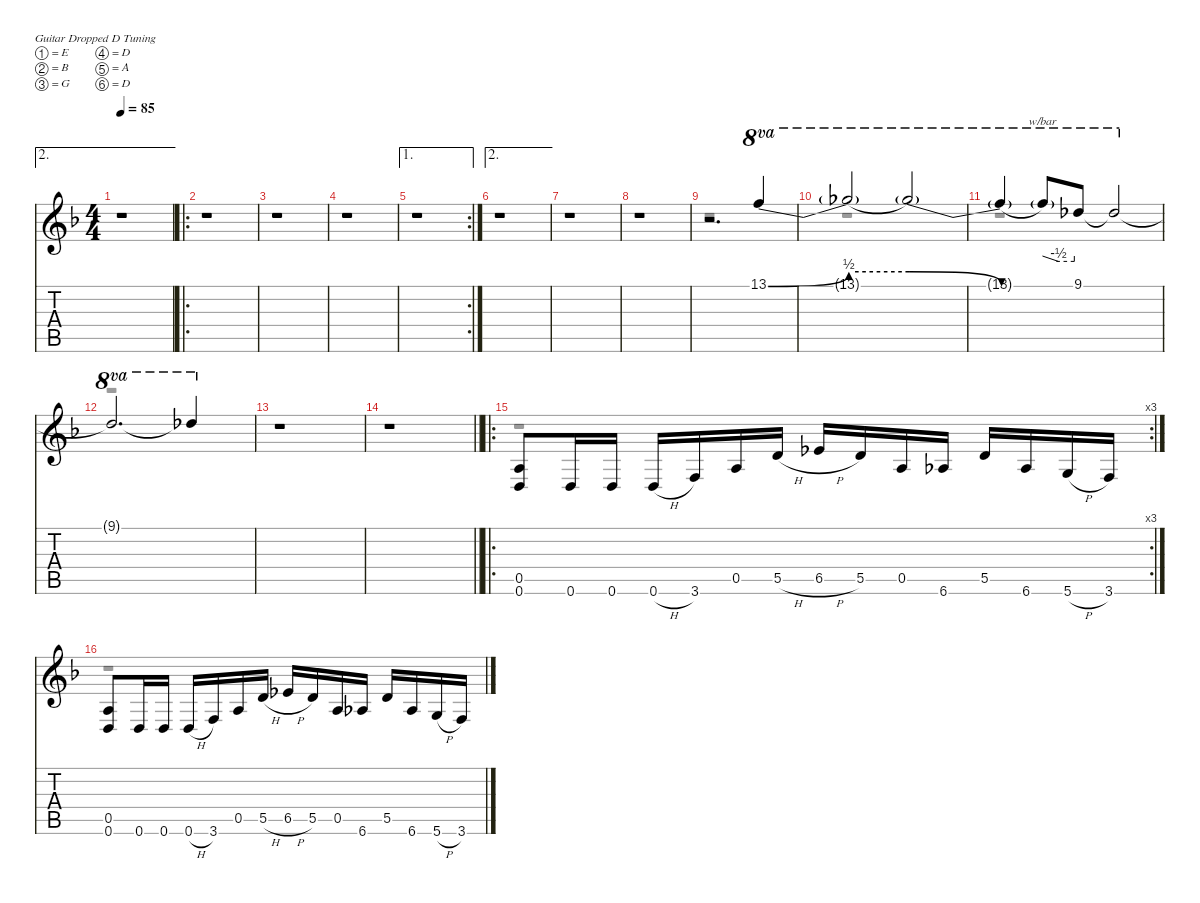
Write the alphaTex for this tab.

\defaultSystemsLayout 4
\hideDynamics
\bracketExtendMode nobrackets
\singleTrackTrackNamePolicy hidden
\multiTrackTrackNamePolicy hidden
\firstSystemTrackNameMode fullname
\firstSystemTrackNameOrientation horizontal
\otherSystemsTrackNameOrientation horizontal
\track ("Guitar 2" "Guitar 2") {instrument distortionguitar}
\staff {score tabs}
\tuning (E4 B3 G3 D3 A2 D2)
\voice
\ae 2
\ts (4 4)
\tempo 85
\clef g2
\ks f
r.1{dy pp beam Up} |
\ro
r.1{beam Up} |
r.1{beam Up} |
r.1{beam Up} |
\ae 1
\rc 2
r.1{beam Up} |
\ae 2
r.1{beam Up} |
r.1{beam Up} |
r.1{beam Up} |
r.2{d instrument distortionguitar beam Up} 13.1{be (bend 0 0 60 2) acc forcenatural}.4{ot 8va dy mf beam Up} |
13.1{be (hold 0 2 60 2) t}.2{ot 8va dy f beam Up} 13.1{be (release 0 2 60 0) t}.2{ot 8va beam Up} |
13.1{be (hold 0 0 60 0) t acc forcenatural}.4{ot 8va beam Up} 13.1{be (hold 0 0 60 0) t acc forcenatural}.8{tbe (custom default 0 0 30 -2 30 -2 60 -2 0 0 60 0) ot 8va beam Up} 9.1{acc b}.8{ot 8va beam Up} 9.1{t acc b}.2{ot 8va beam Up} |
9.1{t acc b}.2{d ot 8va beam Up} 9.1{t acc b}.4{ot 8va beam Up} |
r.1{beam Up} |
\barLineRight lightlight
r.1{beam Up} |
\ro
\rc 3
(0.5{acc forcenatural} 0.6{acc forcenatural}).8{beam Up} 0.6{acc forcenatural}.16{beam Up} 0.6{acc forcenatural}.16{beam Up} 0.6{h acc forcenatural}.16{beam Up} 3.6{acc forcenatural}.16{beam Up} 0.5{acc forcenatural}.16{beam Up} 5.5{h acc forcenatural}.16{beam Up} 6.5{h acc b}.16{beam Up} 5.5{acc forcenatural}.16{beam Up} 0.5{acc forcenatural}.16{beam Up} 6.6{acc b}.16{beam Up} 5.5{acc forcenatural}.16{beam Up} 6.6{acc b}.16{beam Up} 5.6{h acc forcenatural}.16{beam Up} 3.6{acc forcenatural}.16{beam Up} |
(0.5{acc forcenatural} 0.6{acc forcenatural}).8{beam Up} 0.6{acc forcenatural}.16{beam Up} 0.6{acc forcenatural}.16{beam Up} 0.6{h acc forcenatural}.16{beam Up} 3.6{acc forcenatural}.16{beam Up} 0.5{acc forcenatural}.16{beam Up} 5.5{h acc forcenatural}.16{beam Up} 6.5{h acc b}.16{beam Up} 5.5{acc forcenatural}.16{beam Up} 0.5{acc forcenatural}.16{beam Up} 6.6{acc b}.16{beam Up} 5.5{acc forcenatural}.16{beam Up} 6.6{acc b}.16{beam Up} 5.6{h acc forcenatural}.16{beam Up} 3.6{acc forcenatural}.16{beam Up}
\voice
\clef g2
\ottava regular
\simile none
\ks f
r.1{dy f beam Down} |
r.1{beam Down} |
r.1{beam Down} |
r.1{beam Down} |
r.1{beam Down} |
r.1{beam Down} |
r.1{beam Down} |
r.1{beam Down} |
r.1{beam Down} |
r.1{beam Down} |
r.1{beam Down} |
r.1{beam Down} |
r.1{beam Down} |
\barLineRight lightlight
r.1{beam Down} |
r.1{beam Down} |
r.1{beam Down}
